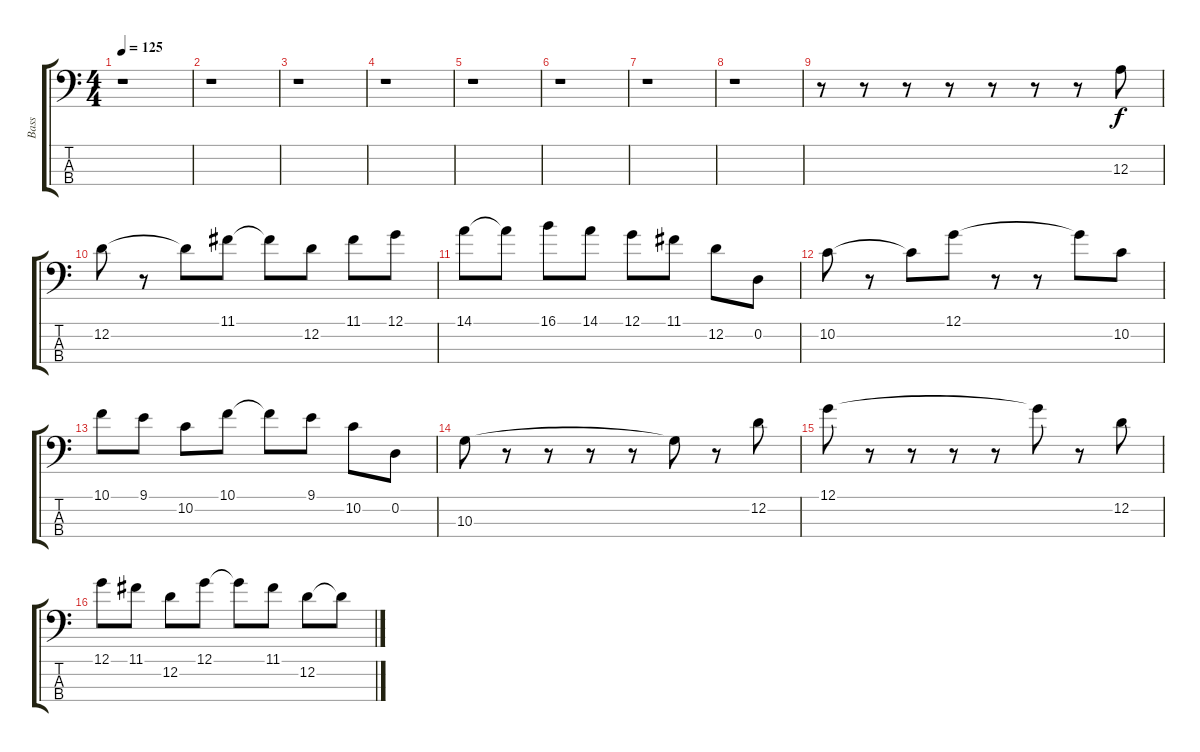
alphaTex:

\track ("Bass" "Bass") {instrument electricbasspick}
\staff {score tabs}
\tuning (G2 D2 A1 E1) {hide}
\ts (4 4)
\tempo 125
\clef f4
\ks c
r.1{dy f instrument electricbasspick} |
r.1 |
r.1 |
r.1 |
r.1 |
r.1 |
r.1 |
r.1 |
r.8 r.8 r.8 r.8 r.8 r.8 r.8 12.3.8 |
12.2.8 r.8 12.2{t}.8 11.1.8 11.1{t}.8 12.2.8 11.1.8 12.1.8 |
14.1.8 14.1{t}.8 16.1.8 14.1.8 12.1.8 11.1.8 12.2.8 0.2.8 |
10.2.8 r.8 10.2{t}.8 12.1.8 r.8 r.8 12.1{t}.8 10.2.8 |
10.1.8 9.1.8 10.2.8 10.1.8 10.1{t}.8 9.1.8 10.2.8 0.2.8 |
10.3.8 r.8 r.8 r.8 r.8 10.3{t}.8 r.8 12.2.8 |
12.1.8 r.8 r.8 r.8 r.8 12.1{t}.8 r.8 12.2.8 |
12.1.8 11.1.8 12.2.8 12.1.8 12.1{t}.8 11.1.8 12.2.8 12.2{t}.8
